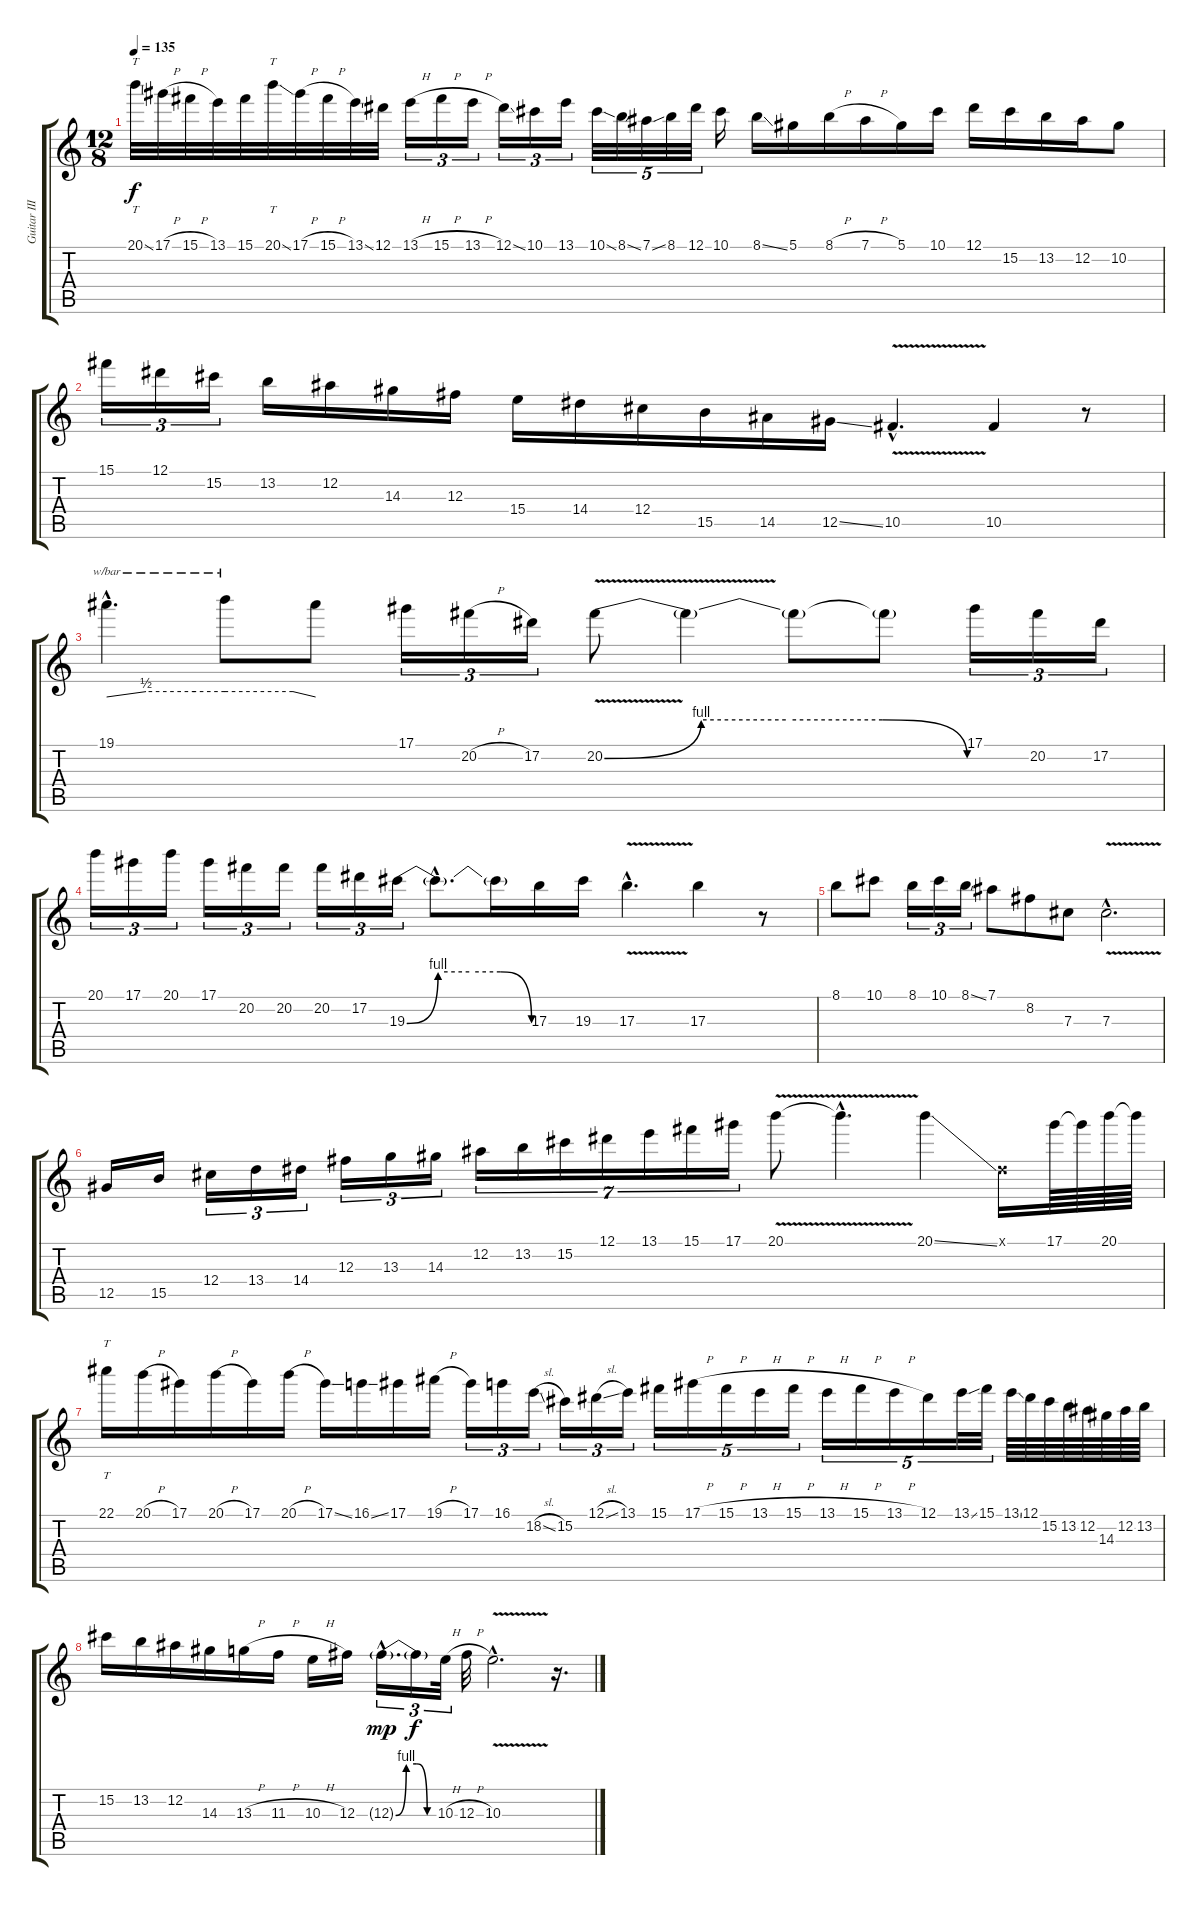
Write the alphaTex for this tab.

\track ("Guitar III - Chris Risola" "Guitar III") {instrument overdrivenguitar}
\staff {score tabs}
\tuning (Eb4 Bb3 Gb3 Db3 Ab2 Eb2) {hide}
\ts (12 8)
\tempo 135
\clef g2
\ks c
20.1{ss}.32{tt dy f} 17.1{h}.32 15.1{h}.32 13.1.32 15.1.32 20.1{ss}.32{tt} 17.1{h}.32 15.1{h}.32 13.1{ss}.32 12.1.32 13.1{h}.16{tu (3 2)} 15.1{h}.16{tu (3 2)} 13.1{h}.16{tu (3 2)} 12.1{ss}.16{tu (3 2)} 10.1.16{tu (3 2)} 13.1.16{tu (3 2)} 10.1{ss}.32{tu (5 4)} 8.1{ss}.32{tu (5 4)} 7.1{ss}.32{tu (5 4)} 8.1.32{tu (5 4)} 12.1.32{tu (5 4)} 10.1.16 8.1{ss}.16 5.1.16 8.1{h}.16 7.1{h}.16 5.1.16 10.1.16 12.1.16 15.2.16 13.2.16 12.2.16 10.2.8 |
15.1.16{tu (3 2)} 12.1.16{tu (3 2)} 15.2.16{tu (3 2)} 13.2.16 12.2.16 14.3.16 12.3.16 15.4.16 14.4.16 12.4.16 15.5.16 14.5.16 12.5{ss}.16 10.5{v hac}.4{d} 10.5.4 r.8 |
19.1{hac}.4{d tbe (custom default 0 0 20 2 45 2 60 2)} 19.1{t}.8{tbe (custom default 0 2 45 2 60 0)} 19.1{t}.8 17.1.16{tu (3 2)} 20.2{h}.16{tu (3 2)} 17.2.16{tu (3 2)} 20.2{be (custom 0 0 16 4 30 4 46 4 60 0) v}.8 20.2{t}.4 20.2{t}.8 20.2{t}.8 17.1.16{tu (3 2)} 20.2.16{tu (3 2)} 17.2.16{tu (3 2)} |
20.1.16{tu (3 2)} 17.1.16{tu (3 2)} 20.1.16{tu (3 2)} 17.1.16{tu (3 2)} 20.2.16{tu (3 2)} 20.2.16{tu (3 2)} 20.2.16{tu (3 2)} 17.2.16{tu (3 2)} 19.3{be (custom 0 0 15 4 30 4 45 4 60 0)}.16{tu (3 2)} 19.3{hac t}.8{d} 19.3{t}.16 17.3.16 19.3.16 17.3{v hac}.4{d} 17.3.4 r.8 |
8.1.8 10.1.8 8.1.16{tu (3 2)} 10.1.16{tu (3 2)} 8.1{ss}.16{tu (3 2)} 7.1.8 8.2.8 7.3.8 7.3{v hac}.2{d} |
12.5.16 15.5.16 12.4.16{tu (3 2)} 13.4.16{tu (3 2)} 14.4.16{tu (3 2)} 12.3.16{tu (3 2)} 13.3.16{tu (3 2)} 14.3.16{tu (3 2)} 12.2.16{tu (7 4)} 13.2.16{tu (7 4)} 15.2.16{tu (7 4)} 12.1.16{tu (7 4)} 13.1.16{tu (7 4)} 15.1.16{tu (7 4)} 17.1.16{tu (7 4)} 20.1{v}.8 20.1{hac t}.4{d} 20.1{ss}.4 0.1{x}.16 17.1.64 17.1{t}.64 20.1.64 20.1{t}.64 |
22.1.16{tt} 20.1{h}.16 17.1.16 20.1{h}.16 17.1.16 20.1{h}.16 17.1{ss}.16 16.1{ss}.16 17.1.16 19.1{h}.16 17.1.16{tu (3 2)} 16.1.16{tu (3 2)} 18.2{sl}.16{tu (3 2)} 15.2.16{tu (3 2)} 12.1{sl}.16{tu (3 2)} 13.1.16{tu (3 2)} 15.1.16{tu (5 4)} 17.1{h}.16{tu (5 4)} 15.1{h}.16{tu (5 4)} 13.1{h}.16{tu (5 4)} 15.1{h}.16{tu (5 4)} 13.1{h}.16{tu (5 4)} 15.1{h}.16{tu (5 4)} 13.1{h}.16{tu (5 4)} 12.1.16{tu (5 4)} 13.1{ss}.32{tu (5 4)} 15.1.32{tu (5 4)} 13.1{ss}.64 12.1.64 15.2.64 13.2.64 12.2.64 14.3.64 12.2.64 13.2.64 |
15.2.16 13.2.16 12.2.16 14.3.16 13.3{h}.16 11.3{h}.16 10.3{h}.16 12.3.16 12.3{be (custom 0 0 15 4 30 4 45 0 60 0) g hac}.16{d tu (3 2) dy mp} 12.3{t}.16{tu (3 2) dy f} 10.3{h}.32{tu (3 2)} 12.3{h}.32 10.3{v hac}.2{d} r.16{d}
